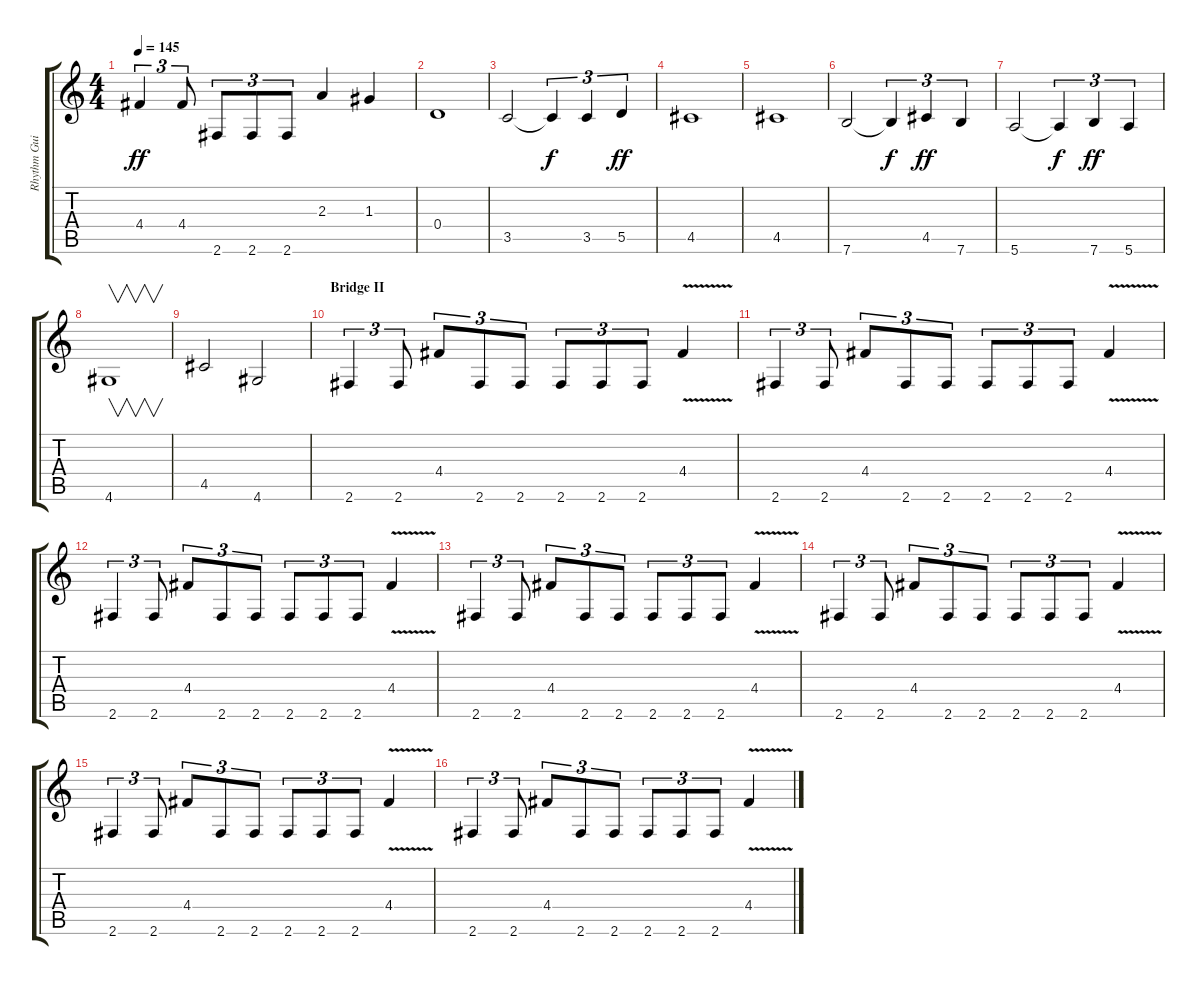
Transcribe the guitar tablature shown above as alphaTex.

\track ("Rhythm Guitar" "Rhythm Gui") {instrument overdrivenguitar}
\staff {score tabs}
\tuning (E4 B3 G3 D3 A2 E2) {hide}
\ts (4 4)
\tempo 145
\clef g2
\ks c
4.4.4{tu (3 2) dy ff} 4.4.8{tu (3 2)} 2.6.8{tu (3 2)} 2.6.8{tu (3 2)} 2.6.8{tu (3 2)} 2.3.4 1.3.4 |
0.4.1 |
3.5.2 3.5{t}.4{tu (3 2) dy f} 3.5.4{tu (3 2)} 5.5.4{tu (3 2) dy ff} |
4.5.1 |
4.5.1 |
7.6.2 7.6{t}.4{tu (3 2) dy f} 4.5.4{tu (3 2) dy ff} 7.6.4{tu (3 2)} |
5.6.2 5.6{t}.4{tu (3 2) dy f} 7.6.4{tu (3 2) dy ff} 5.6.4{tu (3 2)} |
4.6.1{v} |
4.5.2 4.6.2 |
\section ("" "Bridge II")
2.6.4{tu (3 2)} 2.6.8{tu (3 2)} 4.4.8{tu (3 2)} 2.6.8{tu (3 2)} 2.6.8{tu (3 2)} 2.6.8{tu (3 2)} 2.6.8{tu (3 2)} 2.6.8{tu (3 2)} 4.4{v}.4 |
2.6.4{tu (3 2)} 2.6.8{tu (3 2)} 4.4.8{tu (3 2)} 2.6.8{tu (3 2)} 2.6.8{tu (3 2)} 2.6.8{tu (3 2)} 2.6.8{tu (3 2)} 2.6.8{tu (3 2)} 4.4{v}.4 |
2.6.4{tu (3 2)} 2.6.8{tu (3 2)} 4.4.8{tu (3 2)} 2.6.8{tu (3 2)} 2.6.8{tu (3 2)} 2.6.8{tu (3 2)} 2.6.8{tu (3 2)} 2.6.8{tu (3 2)} 4.4{v}.4 |
2.6.4{tu (3 2)} 2.6.8{tu (3 2)} 4.4.8{tu (3 2)} 2.6.8{tu (3 2)} 2.6.8{tu (3 2)} 2.6.8{tu (3 2)} 2.6.8{tu (3 2)} 2.6.8{tu (3 2)} 4.4{v}.4 |
2.6.4{tu (3 2)} 2.6.8{tu (3 2)} 4.4.8{tu (3 2)} 2.6.8{tu (3 2)} 2.6.8{tu (3 2)} 2.6.8{tu (3 2)} 2.6.8{tu (3 2)} 2.6.8{tu (3 2)} 4.4{v}.4 |
2.6.4{tu (3 2)} 2.6.8{tu (3 2)} 4.4.8{tu (3 2)} 2.6.8{tu (3 2)} 2.6.8{tu (3 2)} 2.6.8{tu (3 2)} 2.6.8{tu (3 2)} 2.6.8{tu (3 2)} 4.4{v}.4 |
2.6.4{tu (3 2)} 2.6.8{tu (3 2)} 4.4.8{tu (3 2)} 2.6.8{tu (3 2)} 2.6.8{tu (3 2)} 2.6.8{tu (3 2)} 2.6.8{tu (3 2)} 2.6.8{tu (3 2)} 4.4{v}.4
